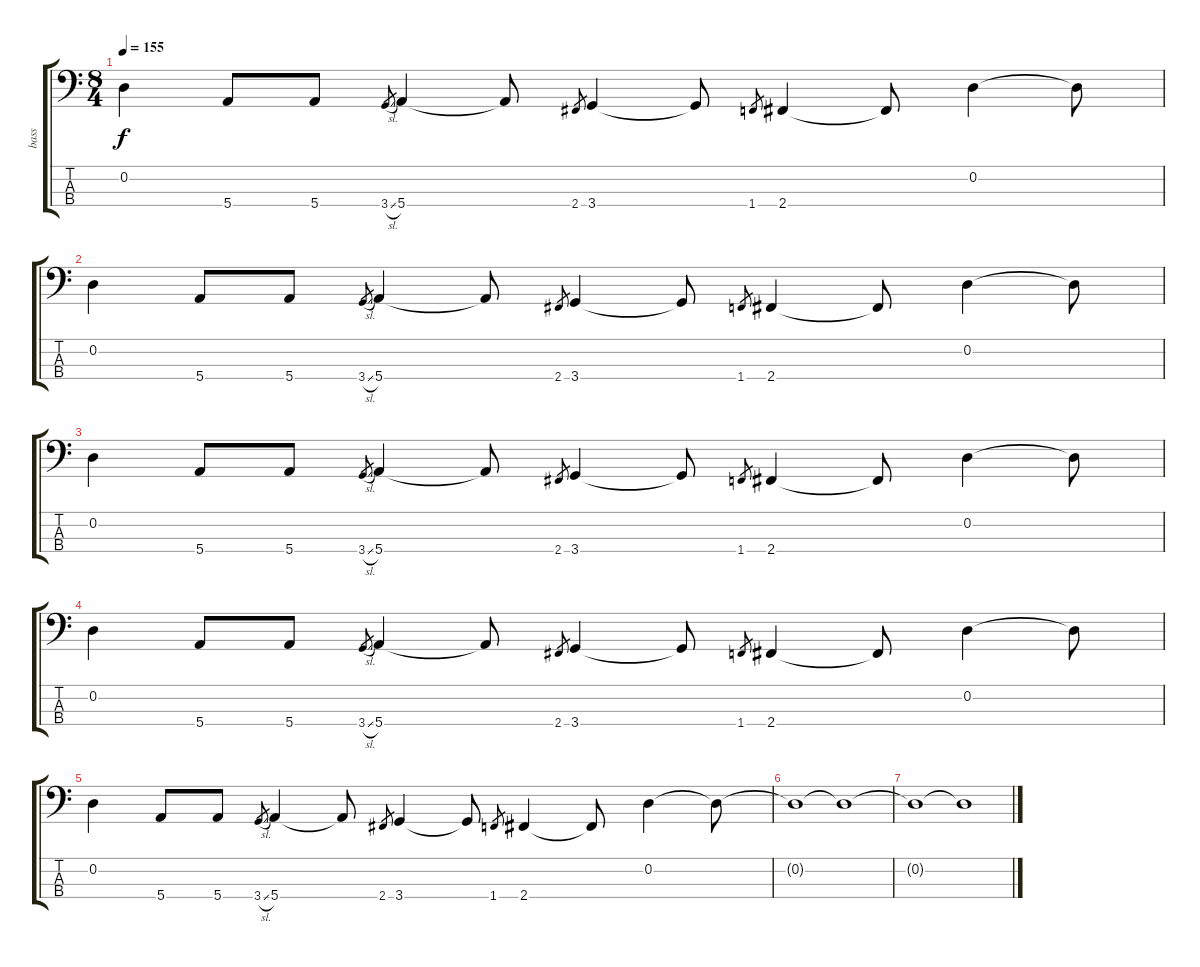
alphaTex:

\track ("bass" "bass") {instrument fretlessbass}
\staff {score tabs}
\tuning (G2 D2 A1 E1) {hide}
\ts (8 4)
\tempo 155
\clef f4
\ks c
0.2.4{dy f} 5.4.8 5.4.8 3.4{sl}.8{gr} 5.4.4 5.4{t}.8 2.4.8{gr} 3.4.4 3.4{t}.8 1.4.8{gr} 2.4.4 2.4{t}.8 0.2.4 0.2{t}.8 |
0.2.4 5.4.8 5.4.8 3.4{sl}.8{gr} 5.4.4 5.4{t}.8 2.4.8{gr} 3.4.4 3.4{t}.8 1.4.8{gr} 2.4.4 2.4{t}.8 0.2.4 0.2{t}.8 |
0.2.4 5.4.8 5.4.8 3.4{sl}.8{gr} 5.4.4 5.4{t}.8 2.4.8{gr} 3.4.4 3.4{t}.8 1.4.8{gr} 2.4.4 2.4{t}.8 0.2.4 0.2{t}.8 |
0.2.4 5.4.8 5.4.8 3.4{sl}.8{gr} 5.4.4 5.4{t}.8 2.4.8{gr} 3.4.4 3.4{t}.8 1.4.8{gr} 2.4.4 2.4{t}.8 0.2.4 0.2{t}.8 |
0.2.4 5.4.8 5.4.8 3.4{sl}.8{gr} 5.4.4 5.4{t}.8 2.4.8{gr} 3.4.4 3.4{t}.8 1.4.8{gr} 2.4.4 2.4{t}.8 0.2.4 0.2{t}.8 |
0.2{t}.1 0.2{t}.1 |
0.2{t}.1 0.2{t}.1
